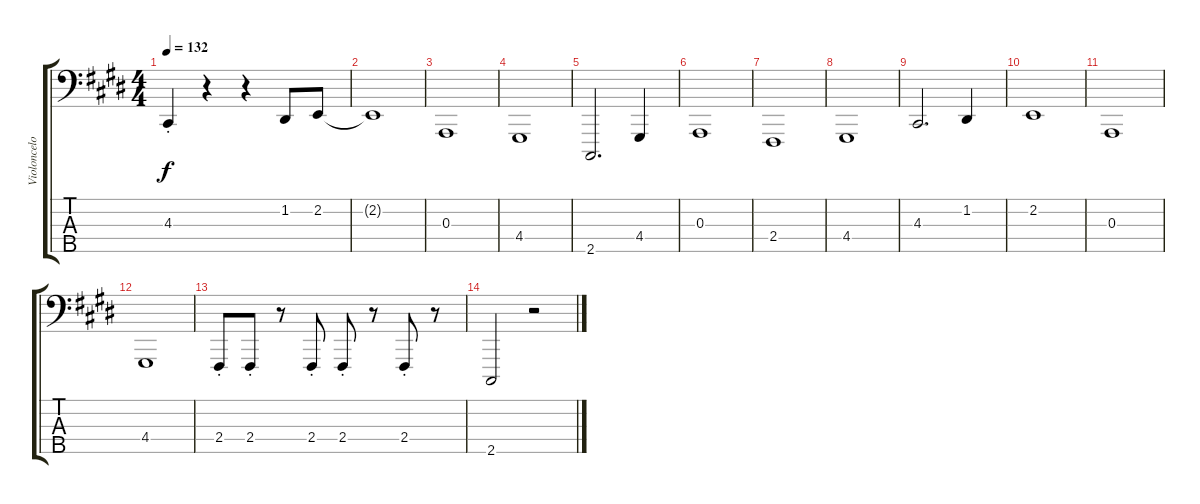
\track ("Violoncelo" "Violoncelo") {instrument cello}
\staff {score tabs}
\tuning (G2 D2 A1 E1 B0) {hide}
\ts (4 4)
\tempo 132
\clef f4
\ks c#minor
4.3{st}.4{dy f} r.4 r.4 1.2.8 2.2.8 |
2.2{t}.1 |
0.3.1 |
4.4.1 |
2.5.2{d} 4.4.4 |
0.3.1 |
2.4.1 |
4.4.1 |
4.3.2{d} 1.2.4 |
2.2.1 |
0.3.1 |
4.4.1 |
2.4{st}.8 2.4{st}.8 r.8 2.4{st}.8 2.4{st}.8 r.8 2.4{st}.8 r.8 |
2.5.2 r.2
